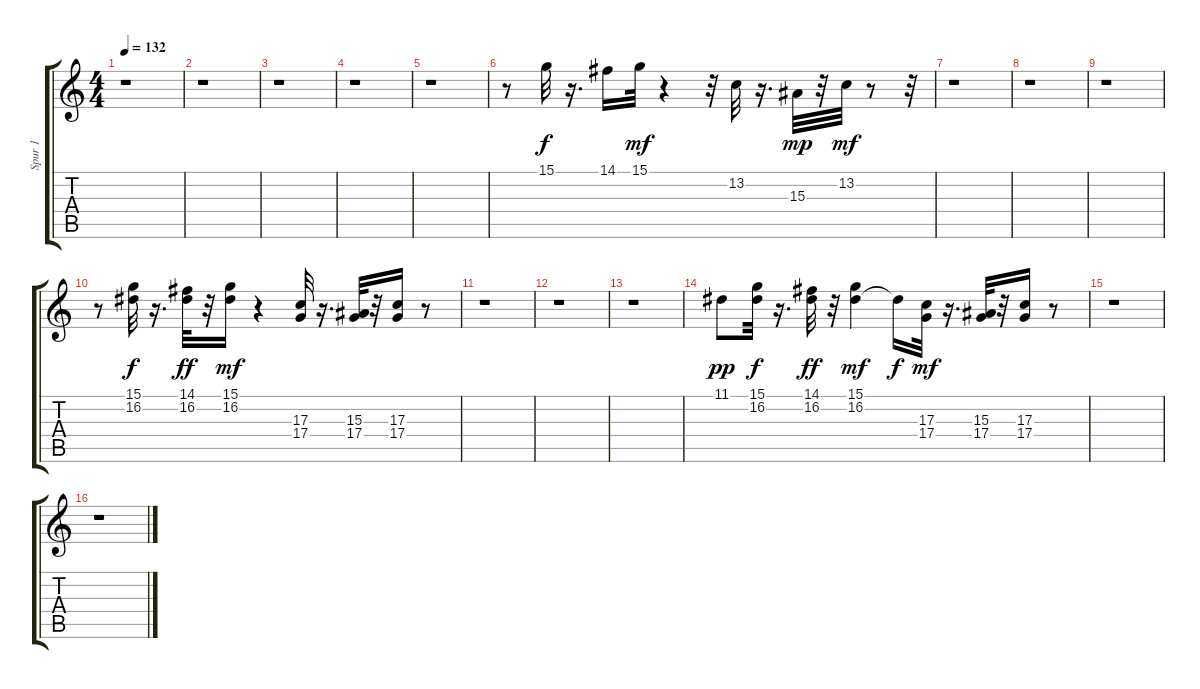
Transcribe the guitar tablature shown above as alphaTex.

\track ("Spur 1" "Spur 1") {instrument brasssection}
\staff {score tabs}
\tuning (E4 B3 G3 D3 A2 E2) {hide}
\ts (4 4)
\tempo 132
\clef g2
\ks c
r.1{dy f instrument brasssection} |
r.1 |
r.1 |
r.1 |
r.1 |
r.8 15.1.32 r.16{d} 14.1.16 15.1.32{dy mf} r.4 r.32 13.2.32 r.16{d} 15.3.32{dy mp} r.32 13.2.32{dy mf} r.8 r.32 |
r.1 |
r.1 |
r.1 |
r.8 (15.1 16.2).32{dy f} r.16{d} (14.1 16.2).32{dy ff} r.32 (15.1 16.2).16{dy mf} r.4 (17.3 17.4).32 r.16{d} (15.3 17.4).32 r.32 (17.3 17.4).16 r.8 |
r.1 |
r.1 |
r.1 |
11.1.8{dy pp} (15.1 16.2).32{dy f} r.16{d} (14.1 16.2).32{dy ff} r.32 (15.1 16.2).4{dy mf} 16.2{t}.16{dy f} (17.3 17.4).32{dy mf} r.16{d} (15.3 17.4).32 r.32 (17.3 17.4).16 r.8 |
r.1 |
r.1
